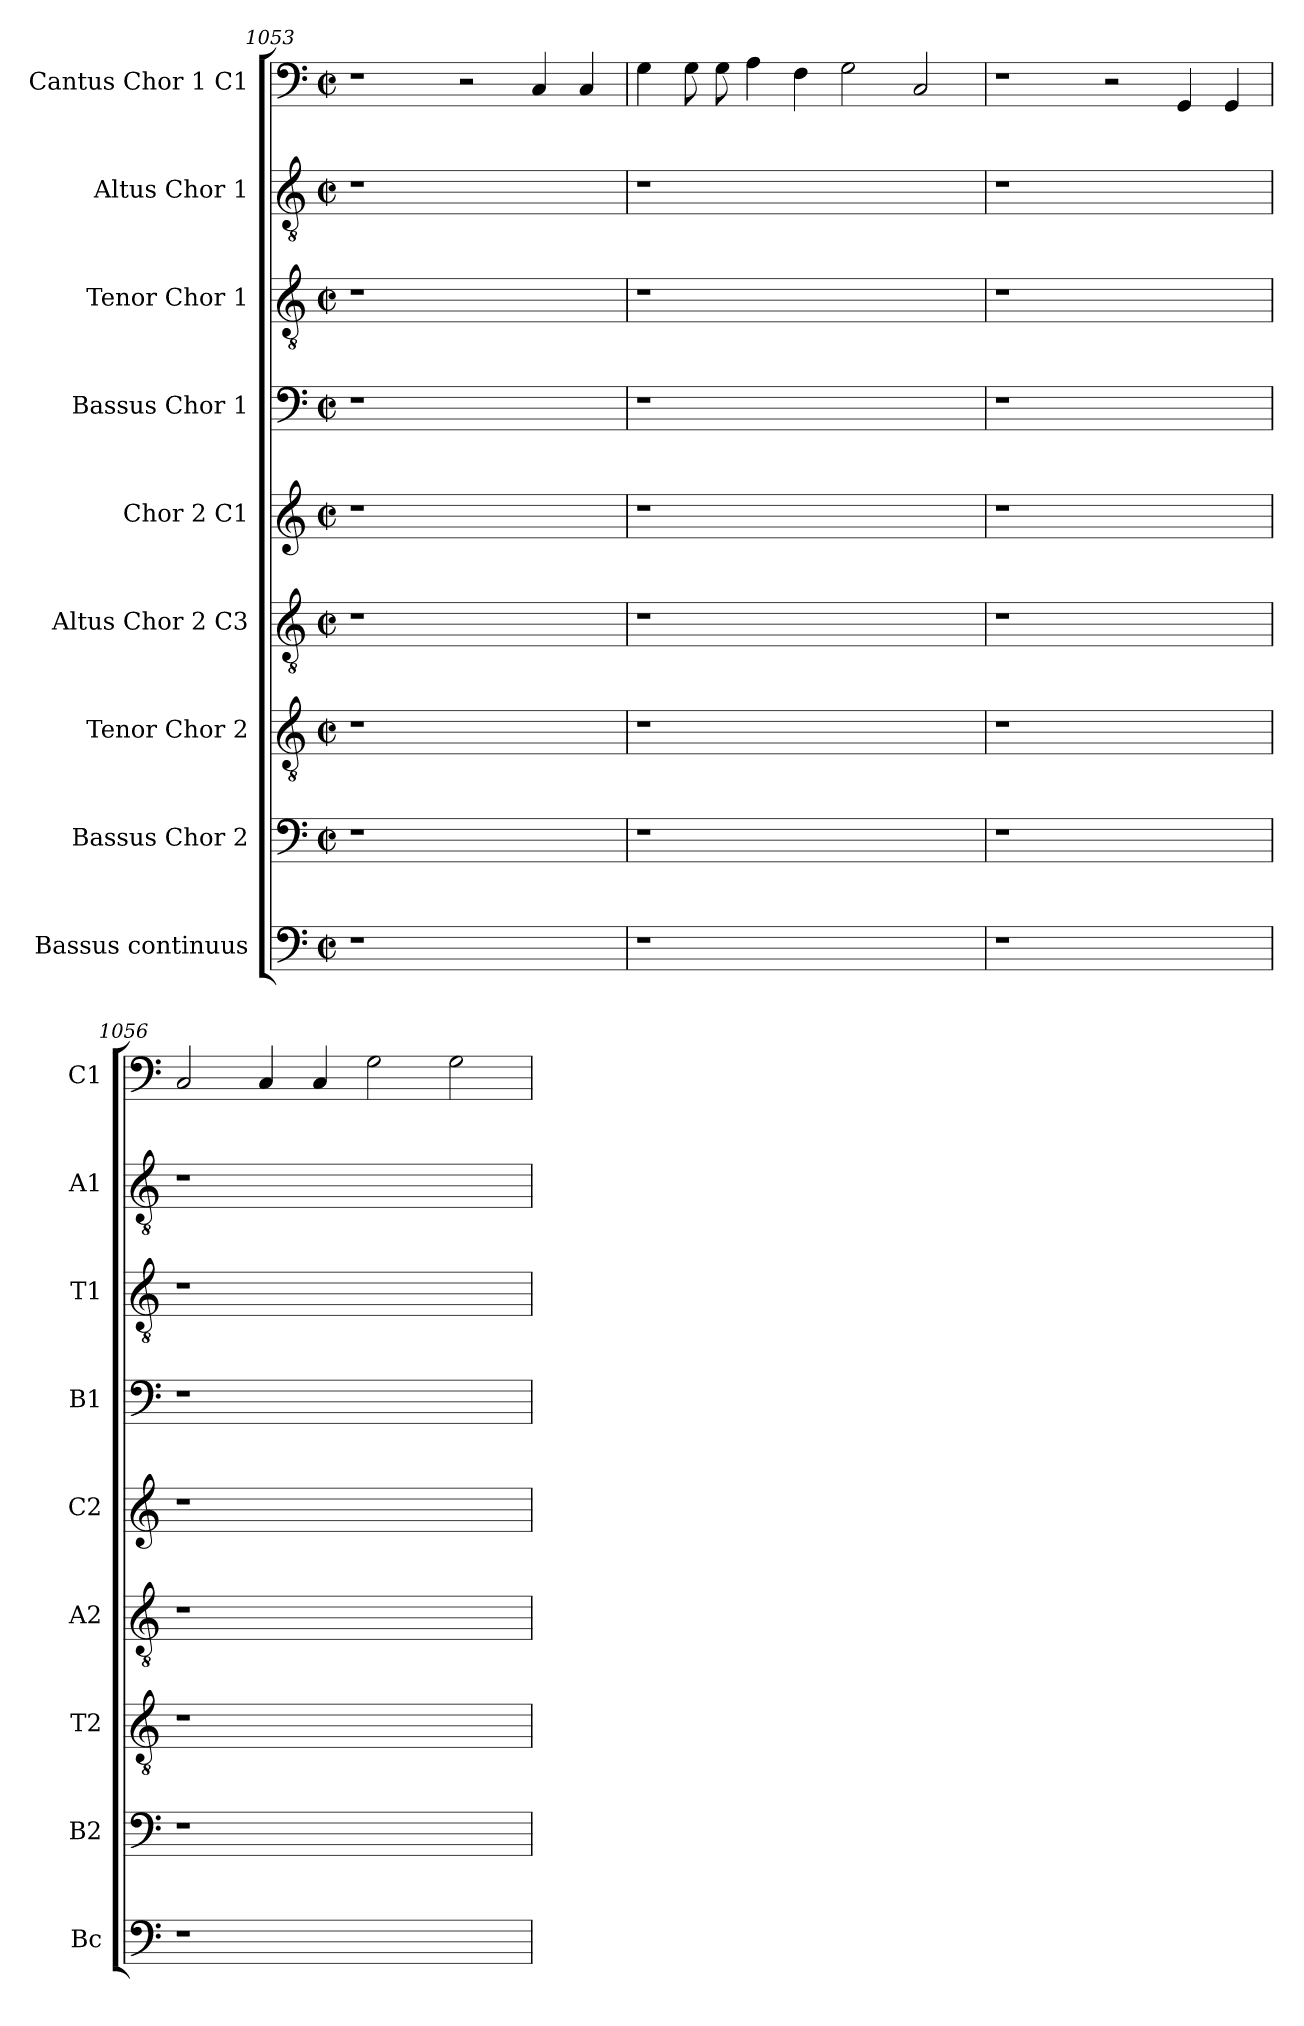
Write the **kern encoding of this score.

**kern	**kern	**kern	**kern	**kern	**kern	**kern	**kern	**kern
*part9	*part8	*part7	*part6	*part5	*part4	*part3	*part2	*part1
*staff9	*staff8	*staff7	*staff6	*staff5	*staff4	*staff3	*staff2	*staff1
*I"Bassus continuus	*I"Bassus Chor 2	*I"Tenor Chor 2	*I"Altus Chor 2 C3	*I"Chor 2 C1	*I"Bassus Chor 1	*I"Tenor Chor 1	*I"Altus Chor 1	*I"Cantus Chor 1 C1
*I'Bc	*I'B2	*I'T2	*I'A2	*I'C2	*I'B1	*I'T1	*I'A1	*I'C1
*clefF4	*clefF4	*clefGv2	*clefGv2	*clefG2	*clefF4	*clefGv2	*clefGv2	*clefF4
*ITrd7c12	*	*	*	*	*	*	*	*
*k[]	*k[]	*k[]	*k[]	*k[]	*k[]	*k[]	*k[]	*k[]
*C:	*C:	*C:	*C:	*C:	*C:	*C:	*C:	*C:
*M2/2	*M2/2	*M2/2	*M2/2	*M2/2	*M2/2	*M2/2	*M2/2	*M2/2
*met(c|)	*met(c|)	*met(c|)	*met(c|)	*met(c|)	*met(c|)	*met(c|)	*met(c|)	*met(c|)
=1053	=1053	=1053	=1053	=1053	=1053	=1053	=1053	=1053
1r	1r	1r	1r	1r	1r	1r	1r	1r
1ryy	1ryy	1ryy	1ryy	1ryy	1ryy	1ryy	1ryy	2r
.	.	.	.	.	.	.	.	4C/
.	.	.	.	.	.	.	.	4C/
=1054	=1054	=1054	=1054	=1054	=1054	=1054	=1054	=1054
1r	1r	1r	1r	1r	1r	1r	1r	4G\
.	.	.	.	.	.	.	.	8G\
.	.	.	.	.	.	.	.	8G\
.	.	.	.	.	.	.	.	4A\
.	.	.	.	.	.	.	.	4F\
1ryy	1ryy	1ryy	1ryy	1ryy	1ryy	1ryy	1ryy	2G\
.	.	.	.	.	.	.	.	2C/
=1055	=1055	=1055	=1055	=1055	=1055	=1055	=1055	=1055
1r	1r	1r	1r	1r	1r	1r	1r	1r
1ryy	1ryy	1ryy	1ryy	1ryy	1ryy	1ryy	1ryy	2r
.	.	.	.	.	.	.	.	4GG/
.	.	.	.	.	.	.	.	4GG/
!!LO:LB:g=z
=1056	=1056	=1056	=1056	=1056	=1056	=1056	=1056	=1056
1r	1r	1r	1r	1r	1r	1r	1r	2C/
.	.	.	.	.	.	.	.	4C/
.	.	.	.	.	.	.	.	4C/
1ryy	1ryy	1ryy	1ryy	1ryy	1ryy	1ryy	1ryy	2G\
.	.	.	.	.	.	.	.	2G\
=	=	=	=	=	=	=	=	=
*-	*-	*-	*-	*-	*-	*-	*-	*-
